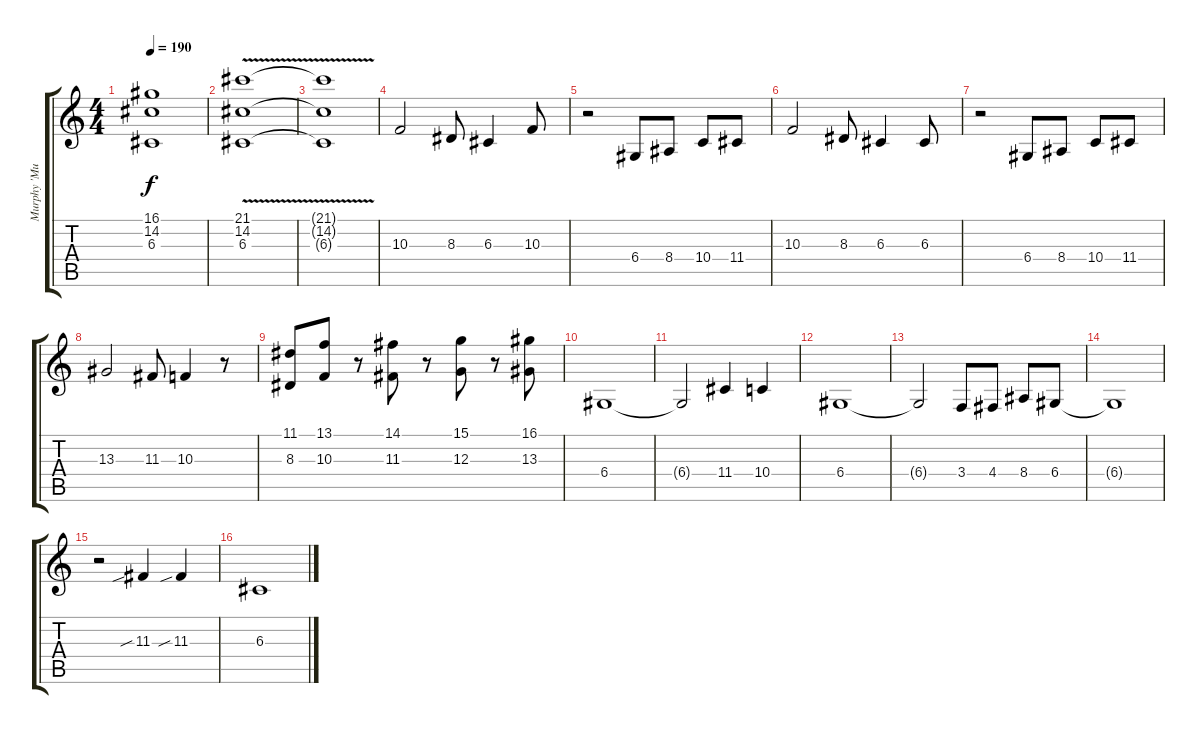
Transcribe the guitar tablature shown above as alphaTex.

\track ("Murphy 'Murph' Dunne" "Murphy 'Mu") {instrument rockorgan}
\staff {score tabs}
\tuning (E4 B3 G3 D3 A2 E2) {hide}
\ts (4 4)
\tempo 190
\clef g2
\ks c
(16.1{t} 14.2{t} 6.3{t}).1{dy f} |
(21.1 14.2{v} 6.3).1 |
(21.1{t} 14.2{t} 6.3{t}).1 |
10.3.2 8.3.8 6.3.4 10.3.8 |
r.2 6.4.8 8.4.8 10.4.8 11.4.8 |
10.3.2 8.3.8 6.3.4 6.3.8 |
r.2 6.4.8 8.4.8 10.4.8 11.4.8 |
13.3.2 11.3.8 10.3.4 r.8 |
(11.1 8.3).8 (13.1 10.3).8 r.8 (14.1 11.3).8 r.8 (15.1 12.3).8 r.8 (16.1 13.3).8 |
6.4.1 |
6.4{t}.2 11.4.4 10.4.4 |
6.4.1 |
6.4{t}.2 3.4.8 4.4.8 8.4.8 6.4.8 |
6.4{t}.1 |
r.2 11.3{sib}.4 11.3{sib}.4 |
6.3.1
